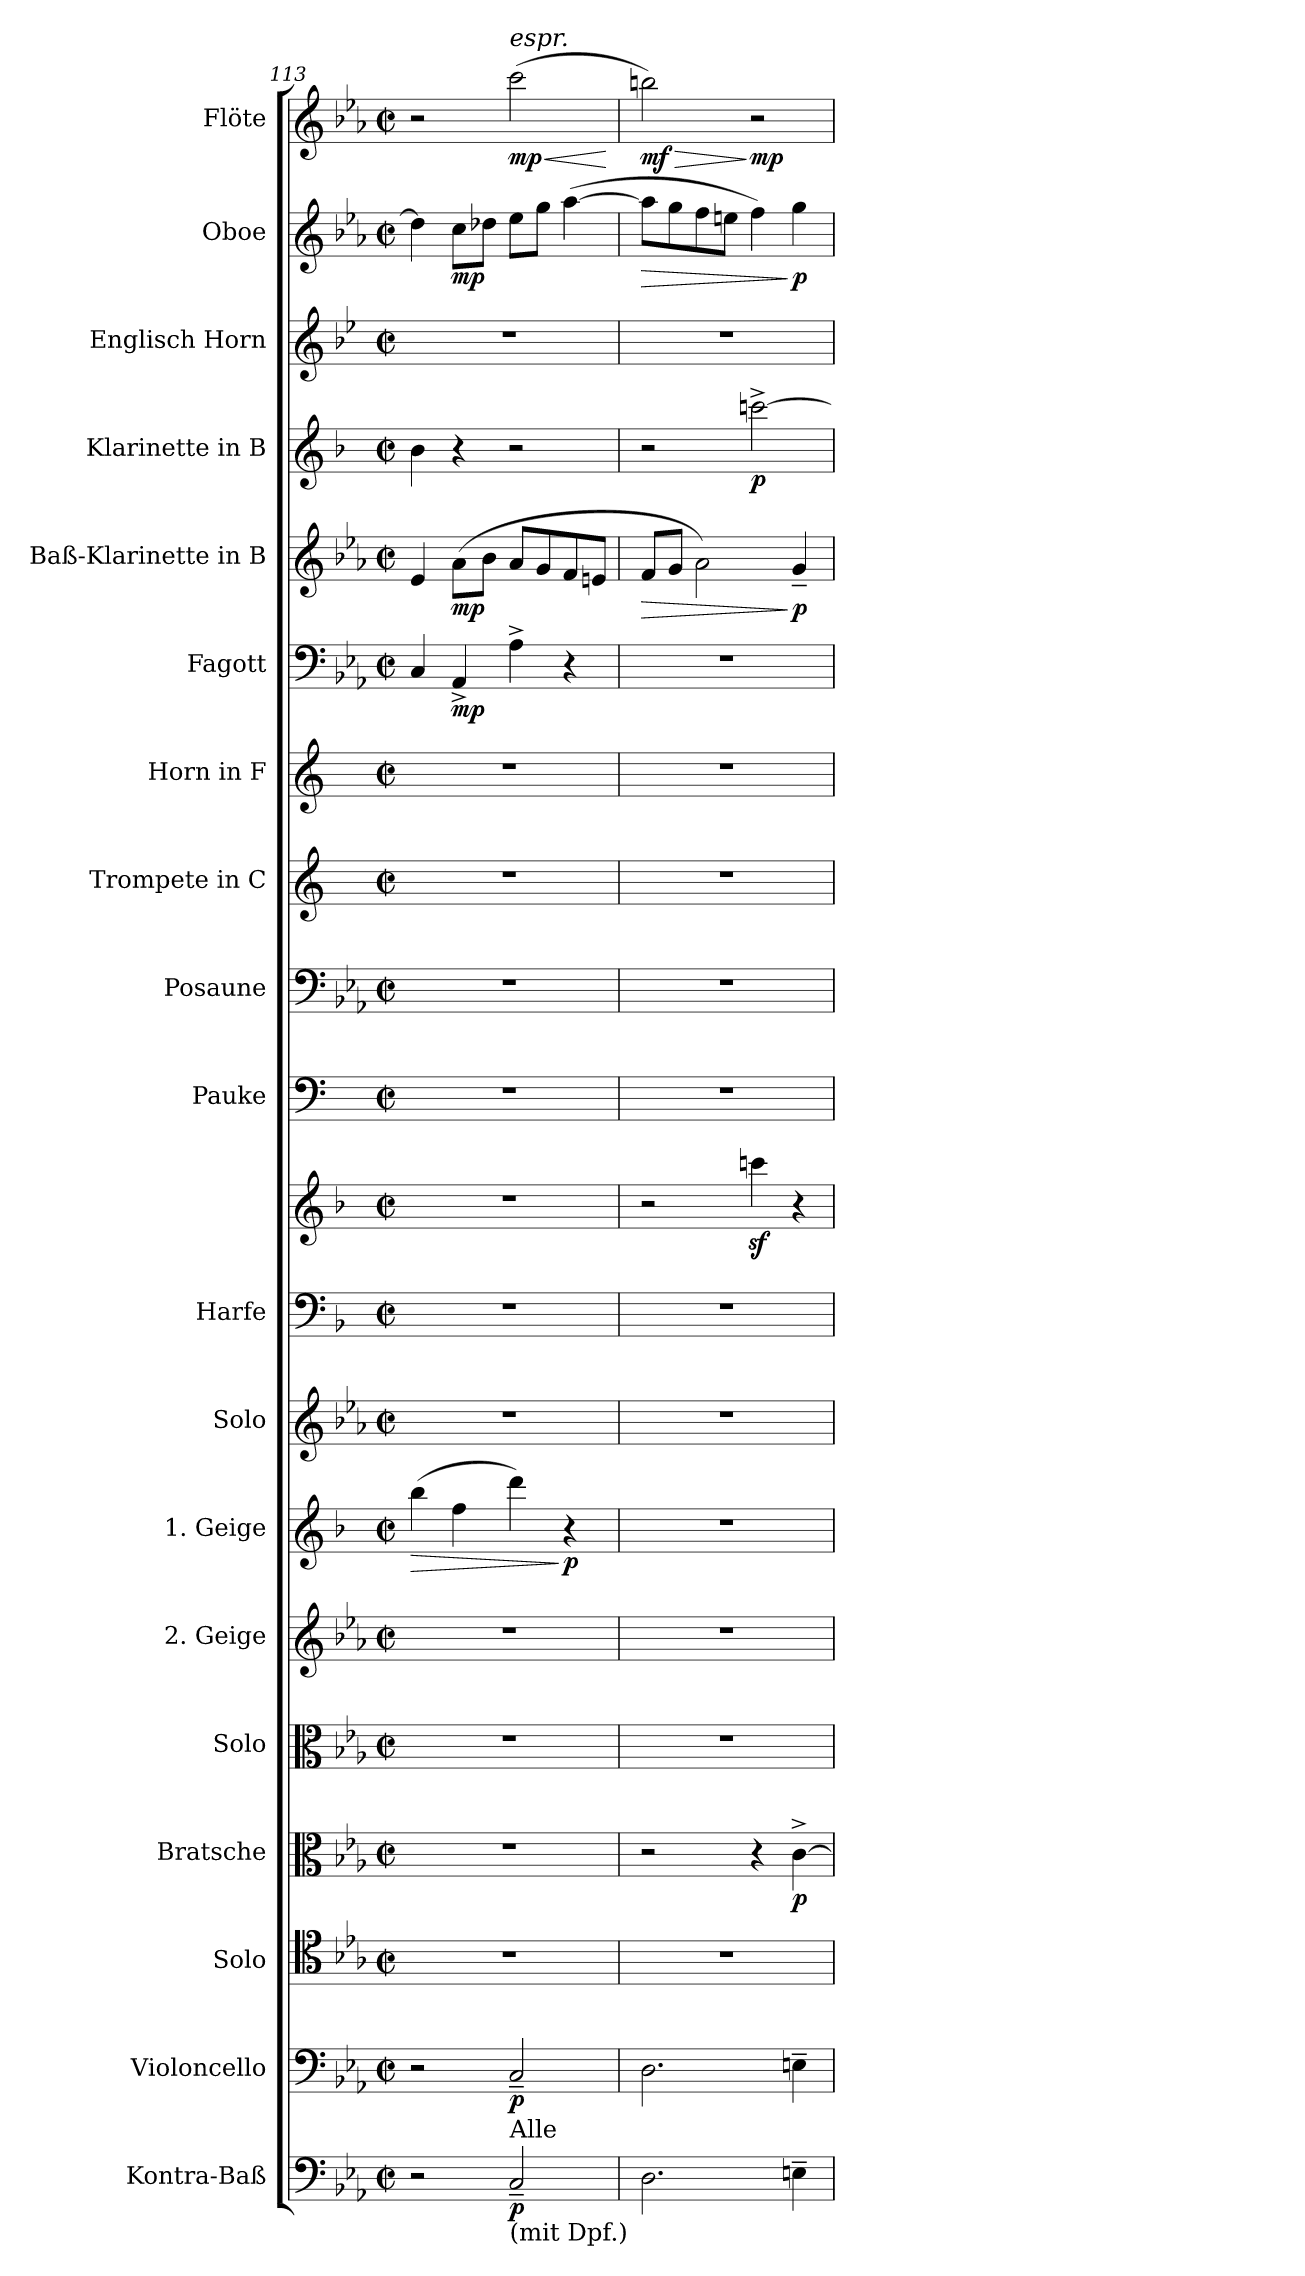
**kern	**dynam	**kern	**dynam	**kern	**kern	**dynam	**kern	**kern	**kern	**dynam	**kern	**kern	**kern	**kern	**kern	**kern	**kern	**kern	**dynam	**kern	**dynam	**kern	**dynam	**kern	**kern	**dynam	**kern	**dynam
*part19	*part19	*part18	*part18	*part17	*part16	*part16	*part15	*part14	*part13	*part13	*part12	*part11	*part11	*part10	*part9	*part8	*part7	*part6	*part6	*part5	*part5	*part4	*part4	*part3	*part2	*part2	*part1	*part1
*staff20	*staff20	*staff19	*staff19	*staff18	*staff17	*staff17	*staff16	*staff15	*staff14	*staff14	*staff13	*staff12	*staff11	*staff10	*staff9	*staff8	*staff7	*staff6	*staff6	*staff5	*staff5	*staff4	*staff4	*staff3	*staff2	*staff2	*staff1	*staff1
*I"Kontra-Baß	*	*I"Violoncello	*	*I"Solo	*I"Bratsche	*	*I"Solo	*I"2. Geige	*I"1. Geige	*	*I"Solo	*I"Harfe	*	*I"Pauke	*I"Posaune	*I"Trompete in C	*I"Horn in F	*I"Fagott	*	*I"Baß-Klarinette in B	*	*I"Klarinette in B	*	*I"Englisch Horn	*I"Oboe	*	*I"Flöte	*
*	*	*I'Vlc.	*	*I'Solo	*I'Br.	*	*I'Solo	*I'2. Gg	*I'1. Gg.	*	*I'Solo	*I'Hrf.	*	*I'Pk.	*I'Pos.	*I'Trp.	*I'Hr. F	*I'Fg.	*	*	*	*I'Kl. B	*	*I'E. H.	*I'Ob.	*	*I'Fl.	*
*clefF4	*	*clefF4	*	*clefC4	*clefC3	*	*clefC3	*clefG2	*clefG2	*	*clefG2	*clefF4	*clefG2	*clefF4	*clefF4	*clefG2	*clefG2	*clefF4	*	*clefG2	*	*clefG2	*	*clefG2	*clefG2	*	*clefG2	*
*ITrd7c12	*	*	*	*	*	*	*	*	*ITrd1c2	*	*	*ITrd1c2	*ITrd1c2	*	*	*	*ITrd4c7	*	*	*ITrd8c14	*	*ITrd1c2	*	*ITrd4c7	*	*	*	*
*k[b-e-a-]	*	*k[b-e-a-]	*	*k[b-e-a-]	*k[b-e-a-]	*	*k[b-e-a-]	*k[b-e-a-]	*k[b-e-a-]	*	*k[b-e-a-]	*k[b-e-a-]	*k[b-e-a-]	*k[]	*k[b-e-a-]	*k[]	*k[b-]	*k[b-e-a-]	*	*k[b-e-a-]	*	*k[b-e-a-]	*	*k[b-e-a-]	*k[b-e-a-]	*	*k[b-e-a-]	*
*M2/2	*	*M2/2	*	*M2/2	*M2/2	*	*M2/2	*M2/2	*M2/2	*	*M2/2	*M2/2	*M2/2	*M2/2	*M2/2	*M2/2	*M2/2	*M2/2	*	*M2/2	*	*M2/2	*	*M2/2	*M2/2	*	*M2/2	*
*met(c|)	*	*met(c|)	*	*met(c|)	*met(c|)	*	*met(c|)	*met(c|)	*met(c|)	*	*met(c|)	*met(c|)	*met(c|)	*met(c|)	*met(c|)	*met(c|)	*met(c|)	*met(c|)	*	*met(c|)	*	*met(c|)	*	*met(c|)	*met(c|)	*	*met(c|)	*
=113	=113	=113	=113	=113	=113	=113	=113	=113	=113	=113	=113	=113	=113	=113	=113	=113	=113	=113	=113	=113	=113	=113	=113	=113	=113	=113	=113	=113
!	!	!	!	!	!	!	!	!	!	!LO:HP:b	!	!	!	!	!	!	!	!	!	!	!	!	!	!	!	!	!	!
2r	.	2r	.	1r	1r	.	1r	1r	(>4aa-\	>	1r	1r	1r	1r	1r	1r	1r	4C/	.	4E-/	.	4a-\	.	1r	4dd-\]	.	2r	.
!	!	!	!	!	!	!	!	!	!	!	!	!	!	!	!	!	!	!	!LO:DY:b	!	!LO:DY:b	!	!	!	!	!LO:DY:b	!	!
.	.	.	.	.	.	.	.	.	4ee-\	.	.	.	.	.	.	.	.	4AA-^/	mp	(>8A-\L	mp	4r	.	.	8cc\L	mp	.	.
.	.	.	.	.	.	.	.	.	.	.	.	.	.	.	.	.	.	.	.	8B-\J	.	.	.	.	8dd-X\J	.	.	.
!	!	!	!	!	!	!	!	!	!	!	!	!	!	!	!	!	!	!	!	!	!	!	!	!	!	!	!LO:TX:a:i:t=espr.	!
!LO:TX:b:t=(mit Dpf.)	!	!	!	!	!	!	!	!	!	!	!	!	!	!	!	!	!	!	!	!	!	!	!	!	!	!	!	!
!LO:TX:a:t=Alle	!	!	!	!	!	!	!	!	!	!	!	!	!	!	!	!	!	!	!	!	!	!	!	!	!	!	!	!
!	!LO:DY:b	!	!LO:DY:b	!	!	!	!	!	!	!	!	!	!	!	!	!	!	!	!	!	!	!	!	!	!	!	!	!LO:HP:b
!	!	!	!	!	!	!	!	!	!	!	!	!	!	!	!	!	!	!	!	!	!	!	!	!	!	!	!	!LO:DY:n=1:b
2CC~/	p	2C~/	p	.	.	.	.	.	4ccc\)	.	.	.	.	.	.	.	.	4A-^\	.	8A-/L	.	2r	.	.	8ee-\L	.	(>2ccc\	< mp
.	.	.	.	.	.	.	.	.	.	.	.	.	.	.	.	.	.	.	.	8G/	.	.	.	.	8gg\J	.	.	.
!	!	!	!	!	!	!	!	!	!	!LO:DY:n=1:b	!	!	!	!	!	!	!	!	!	!	!	!	!	!	!	!	!	!
.	.	.	.	.	.	.	.	.	4r	] p	.	.	.	.	.	.	.	4r	.	8F/	.	.	.	.	(>[4aa-\	.	.	.
.	.	.	.	.	.	.	.	.	.	.	.	.	.	.	.	.	.	.	.	8En/J	.	.	.	.	.	.	.	.
.	.	.	.	.	.	.	.	.	.	.	.	.	.	.	.	.	.	.	.	.	.	.	.	.	.	.	.	[
=114	=114	=114	=114	=114	=114	=114	=114	=114	=114	=114	=114	=114	=114	=114	=114	=114	=114	=114	=114	=114	=114	=114	=114	=114	=114	=114	=114	=114
!	!	!	!	!	!	!	!	!	!	!	!	!	!	!	!	!	!	!	!	!	!LO:HP:b	!	!	!	!	!LO:HP:b	!	!LO:HP:b
!	!	!	!	!	!	!	!	!	!	!	!	!	!	!	!	!	!	!	!	!	!	!	!	!	!	!	!	!LO:DY:n=1:b
2.DD\	.	2.D\	.	1r	2r	.	1r	1r	1r	.	1r	1r	2r	1r	1r	1r	1r	1r	.	8F/L	>	2r	.	1r	8aa-\L]	>	2bbn\)	> mf
.	.	.	.	.	.	.	.	.	.	.	.	.	.	.	.	.	.	.	.	8G/J	.	.	.	.	8gg\	.	.	.
.	.	.	.	.	.	.	.	.	.	.	.	.	.	.	.	.	.	.	.	2A-\)	.	.	.	.	8ff\	.	.	.
.	.	.	.	.	.	.	.	.	.	.	.	.	.	.	.	.	.	.	.	.	.	.	.	.	8een\J	.	.	.
!	!	!	!	!	!	!	!	!	!	!	!	!	!	!	!	!	!	!	!	!	!	!	!LO:DY:b	!	!	!	!	!LO:DY:n=2:b
.	.	.	.	.	4r	.	.	.	.	.	.	.	4bb-Xz<\	.	.	.	.	.	.	.	.	[2bb-X^\	p	.	4ff\)	.	2r	] mp
!	!	!	!	!	!	!LO:DY:b	!	!	!	!	!	!	!	!	!	!	!	!	!	!	!LO:DY:n=1:b	!	!	!	!	!LO:DY:n=1:b	!	!
4EEn~\	.	4En~\	.	.	[4c^\	p	.	.	.	.	.	.	4r	.	.	.	.	.	.	4G~/	] p	.	.	.	4gg\	] p	.	.
=	=	=	=	=	=	=	=	=	=	=	=	=	=	=	=	=	=	=	=	=	=	=	=	=	=	=	=	=
*-	*-	*-	*-	*-	*-	*-	*-	*-	*-	*-	*-	*-	*-	*-	*-	*-	*-	*-	*-	*-	*-	*-	*-	*-	*-	*-	*-	*-
